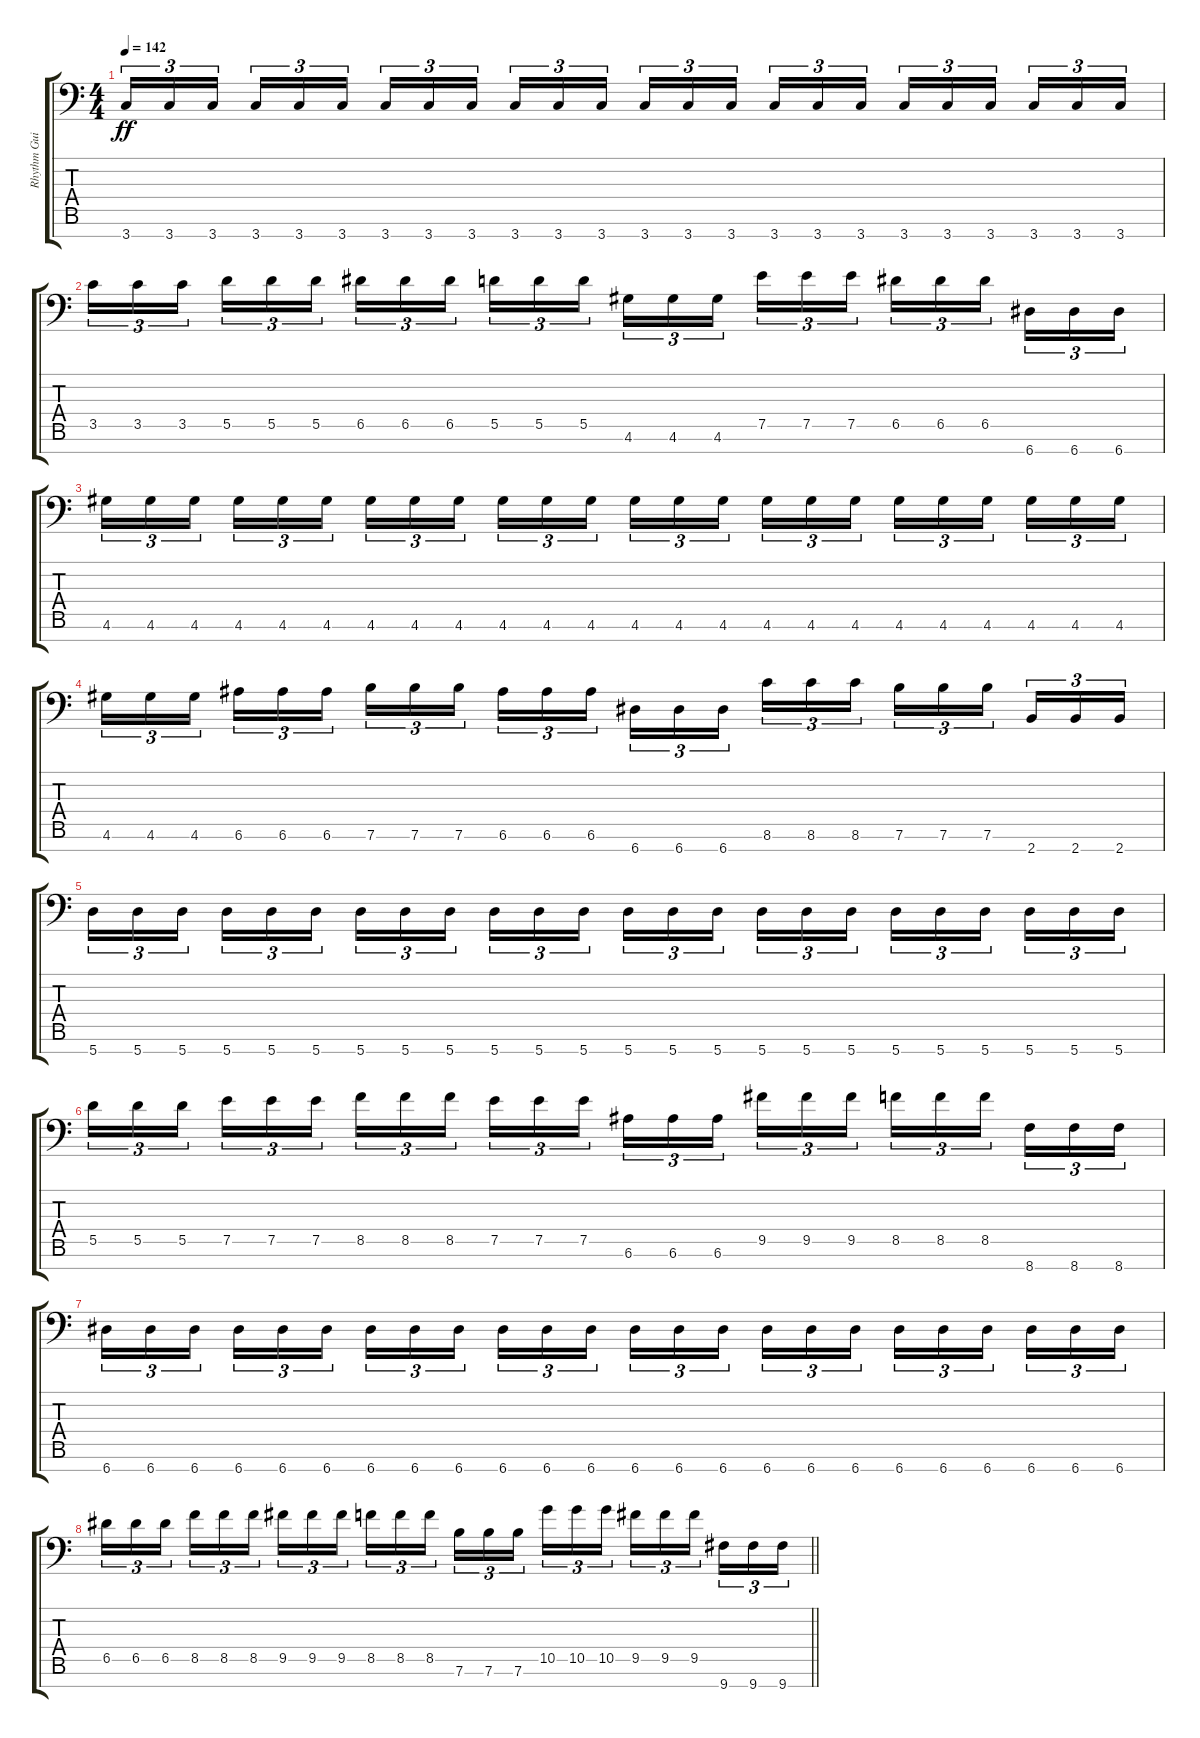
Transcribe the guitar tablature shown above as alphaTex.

\track ("Rhythm Guitar 2" "Rhythm Gui") {instrument overdrivenguitar}
\staff {score tabs}
\tuning (E4 B3 G3 D3 A2 E2 A1) {hide}
\ts (4 4)
\tempo 142
\clef f4
\ks c
3.7.16{tu (3 2) dy ff} 3.7.16{tu (3 2)} 3.7.16{tu (3 2) beam splitsecondary} 3.7.16{tu (3 2)} 3.7.16{tu (3 2)} 3.7.16{tu (3 2)} 3.7.16{tu (3 2)} 3.7.16{tu (3 2)} 3.7.16{tu (3 2) beam splitsecondary} 3.7.16{tu (3 2)} 3.7.16{tu (3 2)} 3.7.16{tu (3 2)} 3.7.16{tu (3 2)} 3.7.16{tu (3 2)} 3.7.16{tu (3 2) beam splitsecondary} 3.7.16{tu (3 2)} 3.7.16{tu (3 2)} 3.7.16{tu (3 2)} 3.7.16{tu (3 2)} 3.7.16{tu (3 2)} 3.7.16{tu (3 2) beam splitsecondary} 3.7.16{tu (3 2)} 3.7.16{tu (3 2)} 3.7.16{tu (3 2)} |
3.5.16{tu (3 2)} 3.5.16{tu (3 2)} 3.5.16{tu (3 2) beam splitsecondary} 5.5.16{tu (3 2)} 5.5.16{tu (3 2)} 5.5.16{tu (3 2)} 6.5.16{tu (3 2)} 6.5.16{tu (3 2)} 6.5.16{tu (3 2) beam splitsecondary} 5.5.16{tu (3 2)} 5.5.16{tu (3 2)} 5.5.16{tu (3 2)} 4.6.16{tu (3 2)} 4.6.16{tu (3 2)} 4.6.16{tu (3 2) beam splitsecondary} 7.5.16{tu (3 2)} 7.5.16{tu (3 2)} 7.5.16{tu (3 2)} 6.5.16{tu (3 2)} 6.5.16{tu (3 2)} 6.5.16{tu (3 2) beam splitsecondary} 6.7.16{tu (3 2)} 6.7.16{tu (3 2)} 6.7.16{tu (3 2)} |
4.6.16{tu (3 2)} 4.6.16{tu (3 2)} 4.6.16{tu (3 2) beam splitsecondary} 4.6.16{tu (3 2)} 4.6.16{tu (3 2)} 4.6.16{tu (3 2)} 4.6.16{tu (3 2)} 4.6.16{tu (3 2)} 4.6.16{tu (3 2) beam splitsecondary} 4.6.16{tu (3 2)} 4.6.16{tu (3 2)} 4.6.16{tu (3 2)} 4.6.16{tu (3 2)} 4.6.16{tu (3 2)} 4.6.16{tu (3 2) beam splitsecondary} 4.6.16{tu (3 2)} 4.6.16{tu (3 2)} 4.6.16{tu (3 2)} 4.6.16{tu (3 2)} 4.6.16{tu (3 2)} 4.6.16{tu (3 2) beam splitsecondary} 4.6.16{tu (3 2)} 4.6.16{tu (3 2)} 4.6.16{tu (3 2)} |
4.6.16{tu (3 2)} 4.6.16{tu (3 2)} 4.6.16{tu (3 2) beam splitsecondary} 6.6.16{tu (3 2)} 6.6.16{tu (3 2)} 6.6.16{tu (3 2)} 7.6.16{tu (3 2)} 7.6.16{tu (3 2)} 7.6.16{tu (3 2) beam splitsecondary} 6.6.16{tu (3 2)} 6.6.16{tu (3 2)} 6.6.16{tu (3 2)} 6.7.16{tu (3 2)} 6.7.16{tu (3 2)} 6.7.16{tu (3 2) beam splitsecondary} 8.6.16{tu (3 2)} 8.6.16{tu (3 2)} 8.6.16{tu (3 2)} 7.6.16{tu (3 2)} 7.6.16{tu (3 2)} 7.6.16{tu (3 2) beam splitsecondary} 2.7.16{tu (3 2)} 2.7.16{tu (3 2)} 2.7.16{tu (3 2)} |
5.7.16{tu (3 2)} 5.7.16{tu (3 2)} 5.7.16{tu (3 2) beam splitsecondary} 5.7.16{tu (3 2)} 5.7.16{tu (3 2)} 5.7.16{tu (3 2)} 5.7.16{tu (3 2)} 5.7.16{tu (3 2)} 5.7.16{tu (3 2) beam splitsecondary} 5.7.16{tu (3 2)} 5.7.16{tu (3 2)} 5.7.16{tu (3 2)} 5.7.16{tu (3 2)} 5.7.16{tu (3 2)} 5.7.16{tu (3 2) beam splitsecondary} 5.7.16{tu (3 2)} 5.7.16{tu (3 2)} 5.7.16{tu (3 2)} 5.7.16{tu (3 2)} 5.7.16{tu (3 2)} 5.7.16{tu (3 2) beam splitsecondary} 5.7.16{tu (3 2)} 5.7.16{tu (3 2)} 5.7.16{tu (3 2)} |
5.5.16{tu (3 2)} 5.5.16{tu (3 2)} 5.5.16{tu (3 2) beam splitsecondary} 7.5.16{tu (3 2)} 7.5.16{tu (3 2)} 7.5.16{tu (3 2)} 8.5.16{tu (3 2)} 8.5.16{tu (3 2)} 8.5.16{tu (3 2) beam splitsecondary} 7.5.16{tu (3 2)} 7.5.16{tu (3 2)} 7.5.16{tu (3 2)} 6.6.16{tu (3 2)} 6.6.16{tu (3 2)} 6.6.16{tu (3 2) beam splitsecondary} 9.5.16{tu (3 2)} 9.5.16{tu (3 2)} 9.5.16{tu (3 2)} 8.5.16{tu (3 2)} 8.5.16{tu (3 2)} 8.5.16{tu (3 2) beam splitsecondary} 8.7.16{tu (3 2)} 8.7.16{tu (3 2)} 8.7.16{tu (3 2)} |
6.7.16{tu (3 2)} 6.7.16{tu (3 2)} 6.7.16{tu (3 2) beam splitsecondary} 6.7.16{tu (3 2)} 6.7.16{tu (3 2)} 6.7.16{tu (3 2)} 6.7.16{tu (3 2)} 6.7.16{tu (3 2)} 6.7.16{tu (3 2) beam splitsecondary} 6.7.16{tu (3 2)} 6.7.16{tu (3 2)} 6.7.16{tu (3 2)} 6.7.16{tu (3 2)} 6.7.16{tu (3 2)} 6.7.16{tu (3 2) beam splitsecondary} 6.7.16{tu (3 2)} 6.7.16{tu (3 2)} 6.7.16{tu (3 2)} 6.7.16{tu (3 2)} 6.7.16{tu (3 2)} 6.7.16{tu (3 2) beam splitsecondary} 6.7.16{tu (3 2)} 6.7.16{tu (3 2)} 6.7.16{tu (3 2)} |
\barLineRight lightlight
6.5.16{tu (3 2)} 6.5.16{tu (3 2)} 6.5.16{tu (3 2) beam splitsecondary} 8.5.16{tu (3 2)} 8.5.16{tu (3 2)} 8.5.16{tu (3 2)} 9.5.16{tu (3 2)} 9.5.16{tu (3 2)} 9.5.16{tu (3 2) beam splitsecondary} 8.5.16{tu (3 2)} 8.5.16{tu (3 2)} 8.5.16{tu (3 2)} 7.6.16{tu (3 2)} 7.6.16{tu (3 2)} 7.6.16{tu (3 2) beam splitsecondary} 10.5.16{tu (3 2)} 10.5.16{tu (3 2)} 10.5.16{tu (3 2)} 9.5.16{tu (3 2)} 9.5.16{tu (3 2)} 9.5.16{tu (3 2) beam splitsecondary} 9.7.16{tu (3 2)} 9.7.16{tu (3 2)} 9.7.16{tu (3 2)}
